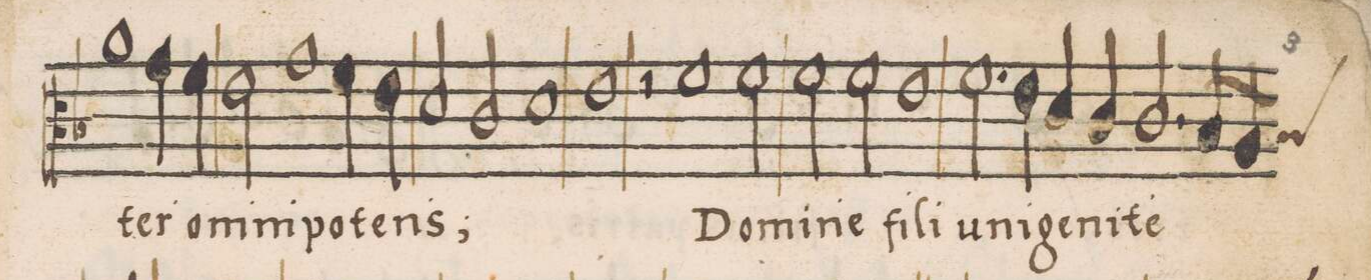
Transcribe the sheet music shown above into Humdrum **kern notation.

**kern	**text
*I"ALTVS	*
*clefC3	*
*k[b-]	*
*met(C|)	*
*M2/1	*
1a\	.
=49-	=49-
4g\	-ter
4f\	.
2e\	om-
1g\	-ni-
=50-	=50-
4f\	-po-
4e\	.
2d/	-tens;
2c/	.
=51-	=51-
1d\	.
1e\	.
=52-	=52-
2r	.
1f\	Do-
2f\	-mi-
=53-	=53-
2f\	-ne
2f\	fi-
1e\	-li
=54-	=54-
2.f\	u-
4e\	-ni-
4d/	-ge-
4c/	-ni-
2.c/	-te
=55-	=55-
8B-/L	.
8A/J	.
*custos:B-	*
*-	*-
